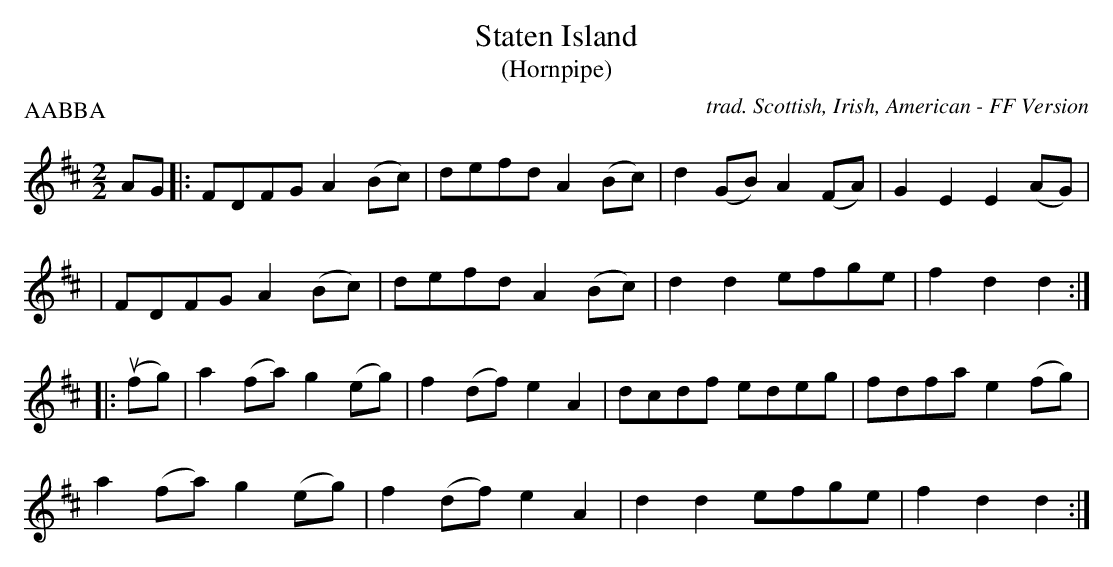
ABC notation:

X:1
T: Staten Island
T: (Hornpipe)
O: trad. Scottish, Irish, American - FF Version
M:2/2
L: 1/8
P: AABBA
K: D
AG\
|: FDFG A2(Bc)|defd A2(Bc)|d2 (GB) A2(FA)|G2E2 E2(AG)|
|FDFG A2(Bc)|defd A2(Bc)|d2d2 efge|f2d2 d2 :|
|:(ufg)|\
a2(fa) g2(eg)|f2(df) e2A2|dcdf edeg|fdfa e2(fg)|
a2(fa) g2(eg)|f2(df) e2A2|d2d2 efge|f2d2 d2 :|
